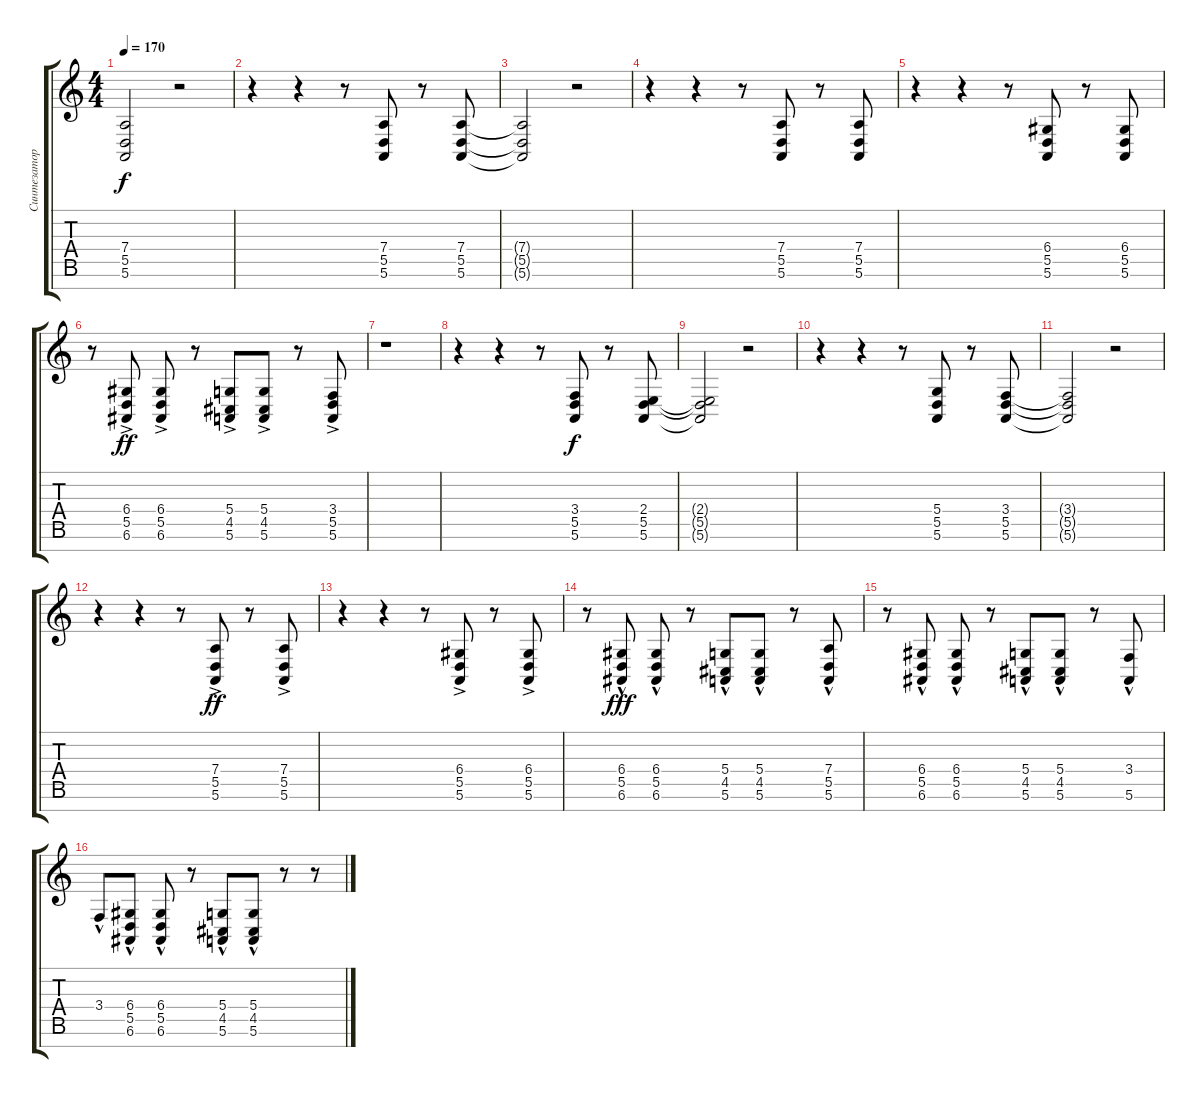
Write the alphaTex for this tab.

\track ("Синтезатор Links" "Синтезатор") {instrument stringensemble1}
\staff {score tabs}
\tuning (E4 B3 G3 D3 A2 E2 B1) {hide}
\ts (4 4)
\tempo 170
\clef g2
\ks c
(7.4{t} 5.5{t} 5.6{t}).2{dy f} r.2 |
r.4 r.4 r.8 (7.4 5.5 5.6).8 r.8 (7.4 5.5 5.6).8 |
(7.4{t} 5.5{t} 5.6{t}).2 r.2 |
r.4 r.4 r.8 (7.4 5.5 5.6).8 r.8 (7.4 5.5 5.6).8 |
r.4 r.4 r.8 (6.4 5.5 5.6).8 r.8 (6.4 5.5 5.6).8 |
r.8 (6.4{ac} 5.5{ac} 6.6{ac}).8{dy ff} (6.4{ac} 5.5{ac} 6.6{ac}).8 r.8 (5.4{ac} 4.5{ac} 5.6{ac}).8 (5.4{ac} 4.5{ac} 5.6{ac}).8 r.8 (3.4{ac} 5.5{ac} 5.6{ac}).8 |
r.1 |
r.4 r.4 r.8 (3.4 5.5 5.6).8{dy f} r.8 (2.4 5.5 5.6).8 |
(2.4{t} 5.5{t} 5.6{t}).2 r.2 |
r.4 r.4 r.8 (5.4 5.5 5.6).8 r.8 (3.4 5.5 5.6).8 |
(3.4{t} 5.5{t} 5.6{t}).2 r.2 |
r.4 r.4 r.8 (7.4{ac} 5.5{ac} 5.6{ac}).8{dy ff} r.8 (7.4{ac} 5.5{ac} 5.6{ac}).8 |
r.4 r.4 r.8 (6.4{ac} 5.5{ac} 5.6{ac}).8 r.8 (6.4{ac} 5.5{ac} 5.6{ac}).8 |
r.8 (6.4{hac} 5.5{hac} 6.6{hac}).8{dy fff} (6.4{hac} 5.5{hac} 6.6{hac}).8 r.8 (5.4{hac} 4.5{hac} 5.6{hac}).8 (5.4{hac} 4.5{hac} 5.6{hac}).8 r.8 (7.4{hac} 5.5{hac} 5.6{hac}).8 |
r.8 (6.4{hac} 5.5{hac} 6.6{hac}).8 (6.4{hac} 5.5{hac} 6.6{hac}).8 r.8 (5.4{hac} 4.5{hac} 5.6{hac}).8 (5.4{hac} 4.5{hac} 5.6{hac}).8 r.8 (3.4{hac} 5.6{hac}).8 |
3.4{hac}.8 (6.4{hac} 5.5{hac} 6.6{hac}).8 (6.4{hac} 5.5{hac} 6.6{hac}).8 r.8 (5.4{hac} 4.5{hac} 5.6{hac}).8 (5.4{hac} 4.5{hac} 5.6{hac}).8 r.8 r.8
